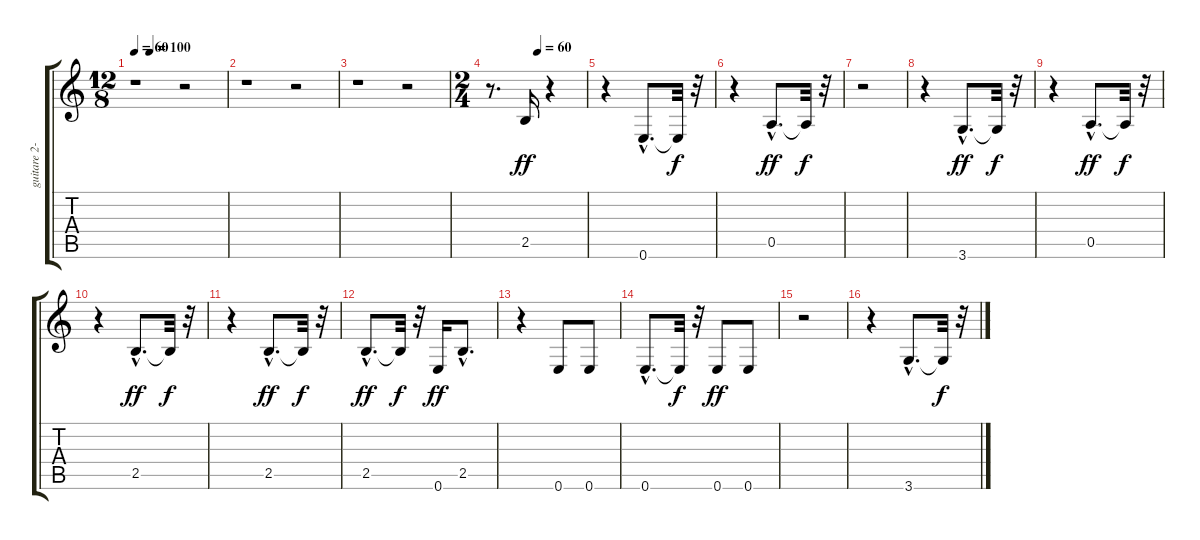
\track ("guitare 2-2" "guitare 2-") {instrument acousticguitarnylon}
\staff {score tabs}
\tuning (E4 B3 G3 D3 A2 E2) {hide}
\ts (12 8)
\tempo 60
\tempo (100 0.16666666666666666)
\clef g2
\ks c
r.1{dy f} r.2 |
r.1 r.2 |
r.1 r.2 |
\ts (2 4)
\tempo (60 0.5)
r.8{d} 2.5.16{dy ff} r.4 |
r.4 0.6{hac}.8{d} 0.6{t}.32{dy f} r.32 |
r.4 0.5{hac}.8{d dy ff} 0.5{t}.32{dy f} r.32 |
r.2 |
r.4 3.6{hac}.8{d dy ff} 3.6{t}.32{dy f} r.32 |
r.4 0.5{hac}.8{d dy ff} 0.5{t}.32{dy f} r.32 |
r.4 2.5{hac}.8{d dy ff} 2.5{t}.32{dy f} r.32 |
r.4 2.5{hac}.8{d dy ff} 2.5{t}.32{dy f} r.32 |
2.5{hac}.8{d dy ff} 2.5{t}.32{dy f} r.32 0.6.16{dy ff} 2.5{hac}.8{d} |
r.4 0.6.8 0.6.8 |
0.6{hac}.8{d} 0.6{t}.32{dy f} r.32 0.6.8{dy ff} 0.6.8 |
r.2 |
r.4 3.6{hac}.8{d} 3.6{t}.32{dy f} r.32
